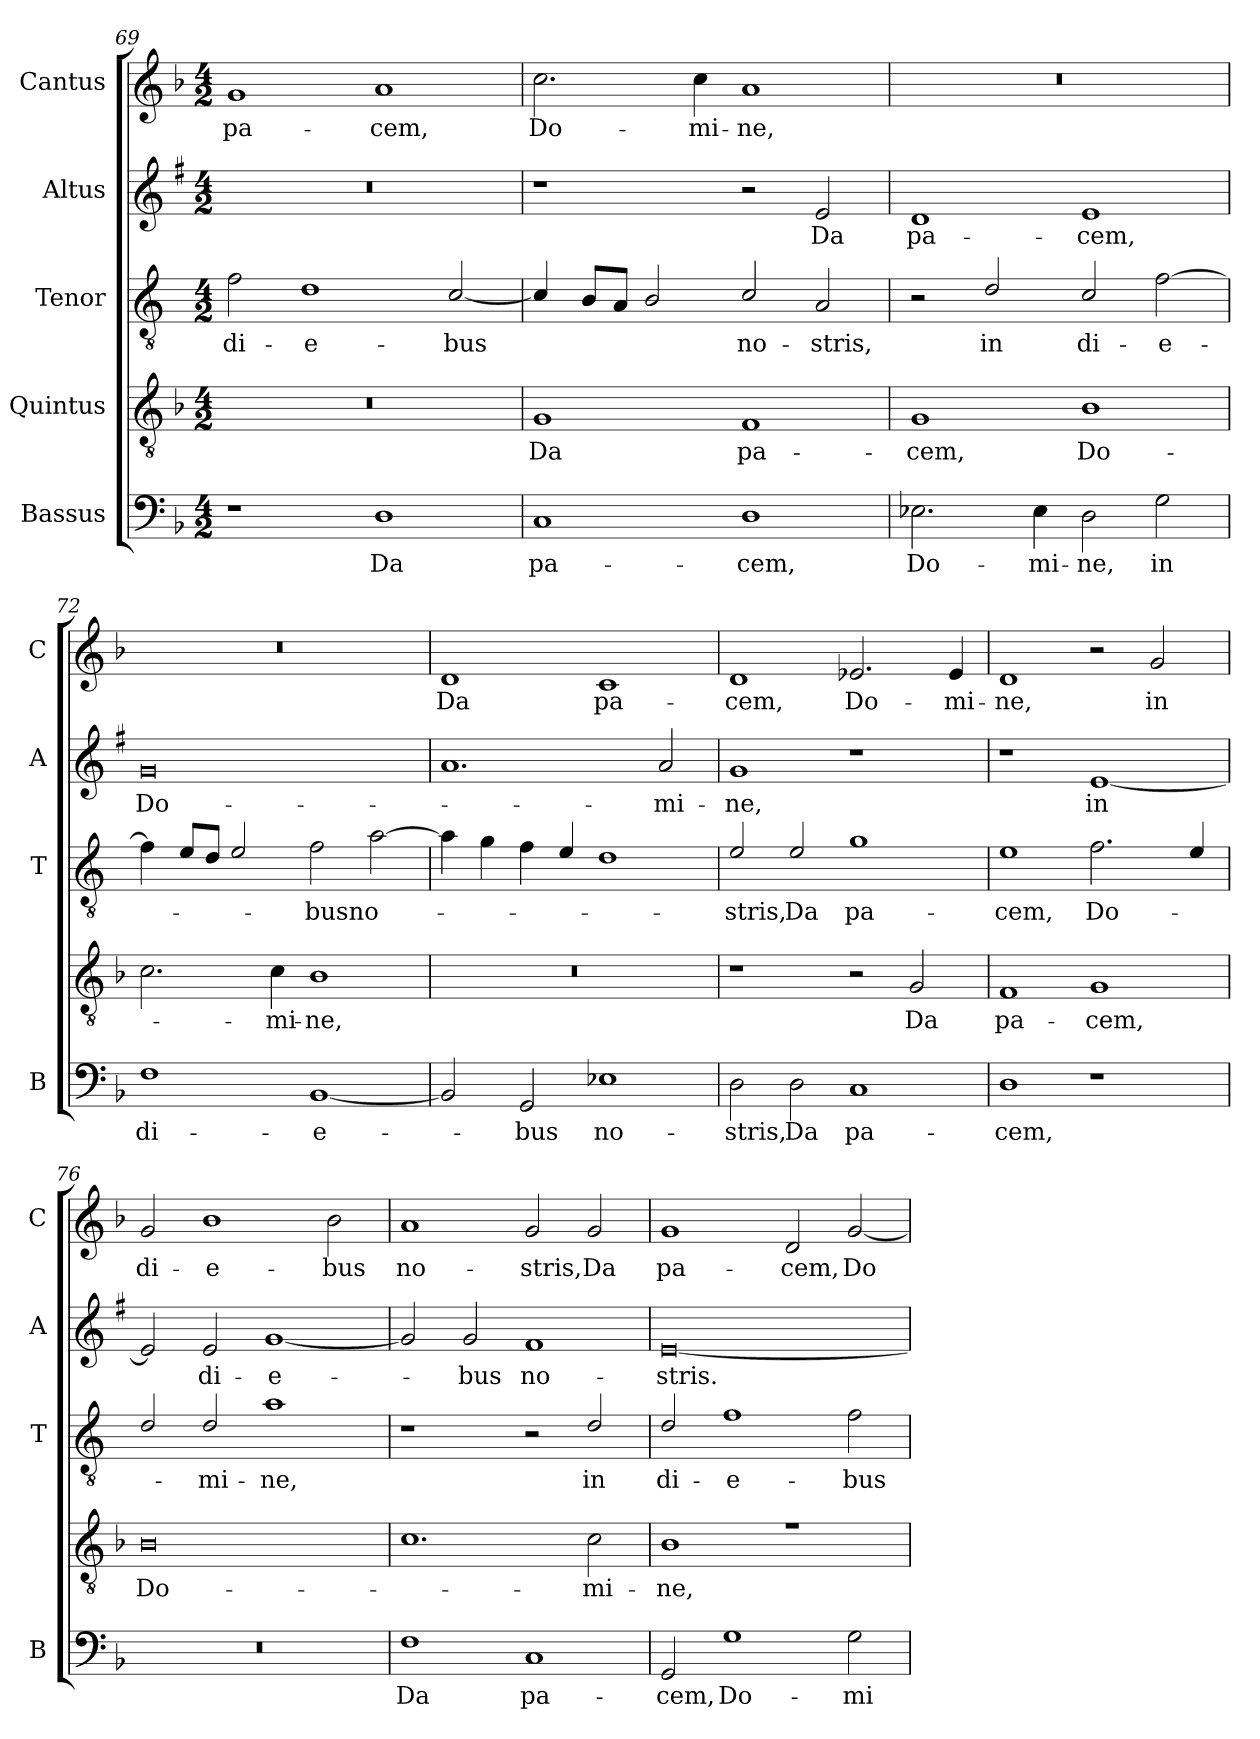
**kern	**text	**kern	**text	**kern	**text	**kern	**text	**kern	**text
*part5	*part5	*part4	*part4	*part3	*part3	*part2	*part2	*part1	*part1
*staff5	*staff5	*staff4	*staff4	*staff3	*staff3	*staff2	*staff2	*staff1	*staff1
*I"Bassus	*	*I"Quintus	*	*I"Tenor	*	*I"Altus	*	*I"Cantus	*
*I'B	*	*	*	*I'T	*	*I'A	*	*I'C	*
*clefF4	*	*clefGv2	*	*clefGv2	*	*clefG2	*	*clefG2	*
*	*	*	*	*ITrd4c7	*	*ITrd1c2	*	*	*
*k[b-]	*	*k[b-]	*	*k[b-]	*	*k[b-]	*	*k[b-]	*
*F:	*	*F:	*	*F:	*	*F:	*	*F:	*
*M4/2	*	*M4/2	*	*M4/2	*	*M4/2	*	*M4/2	*
=69	=69	=69	=69	=69	=69	=69	=69	=69	=69
!	!	!	!	!	!LO:LY:b	!	!	!	!LO:LY:b
1r	.	0r	.	2B-\	di-	0r	.	1g	pa-
!	!	!	!	!	!LO:LY:b	!	!	!	!
.	.	.	.	1G	-e-	.	.	.	.
!	!LO:LY:b	!	!	!	!	!	!	!	!LO:LY:b
1D	Da	.	.	.	.	.	.	1a	-cem,
!	!	!	!	!	!LO:LY:b	!	!	!	!
.	.	.	.	[2F/	-bus	.	.	.	.
!!LO:LB:g=z
=70	=70	=70	=70	=70	=70	=70	=70	=70	=70
!	!LO:LY:b	!	!LO:LY:b	!	!	!	!	!	!LO:LY:b
1C	pa-	1G	Da	4F/]	.	1r	.	2.cc\	Do-
.	.	.	.	8E/L	.	.	.	.	.
.	.	.	.	8D/J	.	.	.	.	.
.	.	.	.	2E/	.	.	.	.	.
!	!	!	!	!	!	!	!	!	!LO:LY:b
.	.	.	.	.	.	.	.	4cc\	-mi-
!	!LO:LY:b	!	!LO:LY:b	!	!LO:LY:b	!	!	!	!LO:LY:b
1D	-cem,	1F	pa-	2F/	no-	2r	.	1a	-ne,
!	!	!	!	!	!LO:LY:b	!	!LO:LY:b	!	!
.	.	.	.	2D/	-stris,	2d/	Da	.	.
=71	=71	=71	=71	=71	=71	=71	=71	=71	=71
!	!LO:LY:b	!	!LO:LY:b	!	!	!	!LO:LY:b	!	!
2.E-X\	Do-	1G	-cem,	2r	.	1c	pa-	0r	.
!	!	!	!	!	!LO:LY:b	!	!	!	!
.	.	.	.	2G/	in	.	.	.	.
!	!LO:LY:b	!	!	!	!	!	!	!	!
4E-\	-mi-	.	.	.	.	.	.	.	.
!	!LO:LY:b	!	!LO:LY:b	!	!LO:LY:b	!	!LO:LY:b	!	!
2D\	-ne,	1B-	Do-	2F/	di-	1d	-cem,	.	.
!	!LO:LY:b	!	!	!	!LO:LY:b	!	!	!	!
2G\	in	.	.	[2B-\	-e-	.	.	.	.
=72	=72	=72	=72	=72	=72	=72	=72	=72	=72
!	!LO:LY:b	!	!	!	!	!	!LO:LY:b	!	!
1F	di-	2.c\	.	4B-\]	.	0f	Do-	0r	.
.	.	.	.	8A/L	.	.	.	.	.
.	.	.	.	8G/J	.	.	.	.	.
.	.	.	.	2A/	.	.	.	.	.
!	!	!	!LO:LY:b	!	!	!	!	!	!
.	.	4c\	-mi-	.	.	.	.	.	.
!	!LO:LY:b	!	!LO:LY:b	!	!LO:LY:b	!	!	!	!
[1BB-	-e-	1B-	-ne,	2B-\	-bus	.	.	.	.
!	!	!	!	!	!LO:LY:b	!	!	!	!
.	.	.	.	[2d\	no-	.	.	.	.
=73	=73	=73	=73	=73	=73	=73	=73	=73	=73
!	!	!	!	!	!	!	!	!	!LO:LY:b
2BB-/]	.	0r	.	4d\]	.	1.g	.	1d	Da
.	.	.	.	4c\	.	.	.	.	.
!	!LO:LY:b	!	!	!	!	!	!	!	!
2GG/	-bus	.	.	4B-\	.	.	.	.	.
.	.	.	.	4A/	.	.	.	.	.
!	!LO:LY:b	!	!	!	!	!	!	!	!LO:LY:b
1E-X	no-	.	.	1G	.	.	.	1c	pa-
!	!	!	!	!	!	!	!LO:LY:b	!	!
.	.	.	.	.	.	2g/	-mi-	.	.
=74	=74	=74	=74	=74	=74	=74	=74	=74	=74
!	!LO:LY:b	!	!	!	!LO:LY:b	!	!LO:LY:b	!	!LO:LY:b
2D\	-stris,	1r	.	2A/	-stris,	1f	-ne,	1d	-cem,
!	!LO:LY:b	!	!	!	!LO:LY:b	!	!	!	!
2D\	Da	.	.	2A/	Da	.	.	.	.
!	!LO:LY:b	!	!	!	!LO:LY:b	!	!	!	!LO:LY:b
1C	pa-	2r	.	1c	pa-	1r	.	2.e-X/	Do-
!	!	!	!LO:LY:b	!	!	!	!	!	!
.	.	2G/	Da	.	.	.	.	.	.
!	!	!	!	!	!	!	!	!	!LO:LY:b
.	.	.	.	.	.	.	.	4e-/	-mi-
!!LO:PB:g=z
=75	=75	=75	=75	=75	=75	=75	=75	=75	=75
!	!LO:LY:b	!	!LO:LY:b	!	!LO:LY:b	!	!	!	!LO:LY:b
1D	-cem,	1F	pa-	1A	-cem,	1r	.	1d	-ne,
!	!	!	!LO:LY:b	!	!LO:LY:b	!	!LO:LY:b	!	!
1r	.	1G	-cem,	2.B-\	Do-	[1d	in	2r	.
!	!	!	!	!	!	!	!	!	!LO:LY:b
.	.	.	.	.	.	.	.	2g/	in
.	.	.	.	4A/	.	.	.	.	.
=76	=76	=76	=76	=76	=76	=76	=76	=76	=76
!	!	!	!LO:LY:b	!	!	!	!	!	!LO:LY:b
0r	.	0B-	Do-	2G/	.	2d/]	.	2g/	di-
!	!	!	!	!	!LO:LY:b	!	!LO:LY:b	!	!LO:LY:b
.	.	.	.	2G/	-mi-	2d/	di-	1b-	-e-
!	!	!	!	!	!LO:LY:b	!	!LO:LY:b	!	!
.	.	.	.	1d	-ne,	[1f	-e-	.	.
!	!	!	!	!	!	!	!	!	!LO:LY:b
.	.	.	.	.	.	.	.	2b-\	-bus
=77	=77	=77	=77	=77	=77	=77	=77	=77	=77
!	!LO:LY:b	!	!	!	!	!	!	!	!LO:LY:b
1F	Da	1.c	.	1r	.	2f/]	.	1a	no-
!	!	!	!	!	!	!	!LO:LY:b	!	!
.	.	.	.	.	.	2f/	-bus	.	.
!	!LO:LY:b	!	!	!	!	!	!LO:LY:b	!	!LO:LY:b
1C	pa-	.	.	2r	.	1e	no-	2g/	-stris,
!	!	!	!LO:LY:b	!	!LO:LY:b	!	!	!	!LO:LY:b
.	.	2c\	-mi-	2G/	in	.	.	2g/	Da
=78	=78	=78	=78	=78	=78	=78	=78	=78	=78
!	!LO:LY:b	!	!LO:LY:b	!	!LO:LY:b	!	!LO:LY:b	!	!LO:LY:b
2GG/	-cem,	1B-	-ne,	2G/	di-	[0d	-stris.	1g	pa-
!	!LO:LY:b	!	!	!	!LO:LY:b	!	!	!	!
1G	Do-	.	.	1B-	-e-	.	.	.	.
!	!	!	!	!	!	!	!	!	!LO:LY:b
.	.	1rf	.	.	.	.	.	2d/	-cem,
!	!LO:LY:b	!	!	!	!LO:LY:b	!	!	!	!LO:LY:b
2G\	-mi-	.	.	2B-\	-bus	.	.	[2g/	Do-
=	=	=	=	=	=	=	=	=	=
*-	*-	*-	*-	*-	*-	*-	*-	*-	*-
